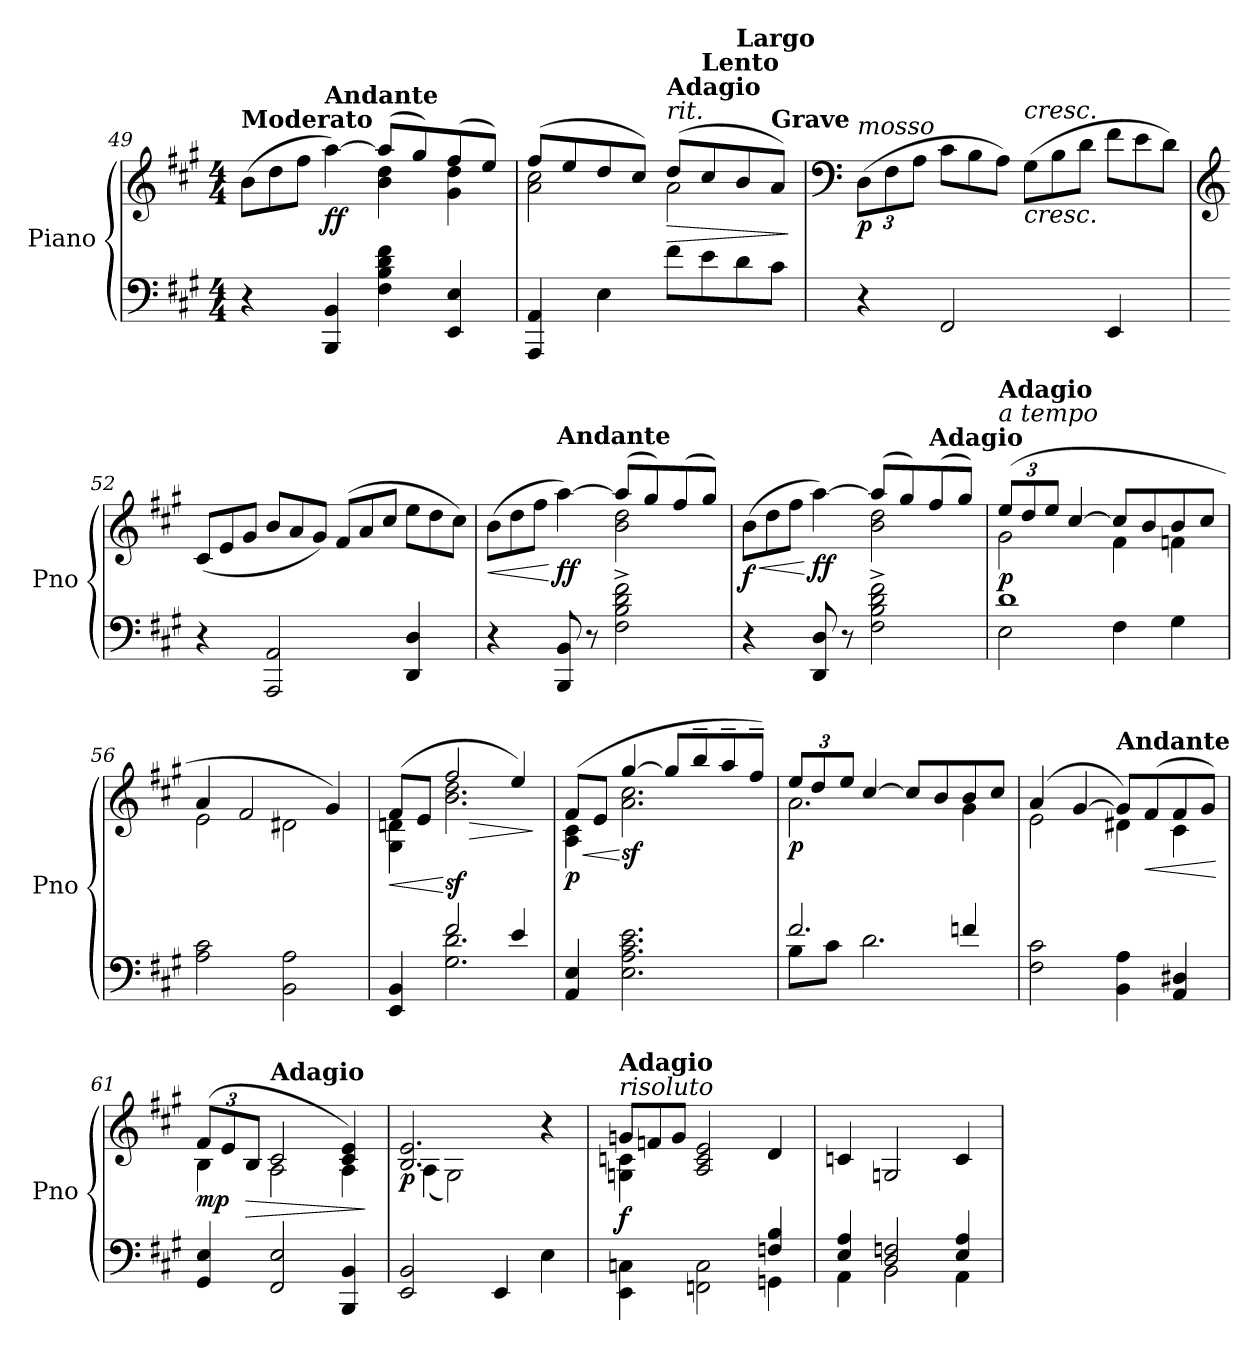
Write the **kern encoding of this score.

**kern	**kern	**dynam
*part1	*part1	*part1
*staff2	*staff1	*staff1/2
*I"Piano	*	*
*I'Pno	*	*
*clefF4	*clefG2	*
*k[f#c#g#]	*k[f#c#g#]	*
*M4/4	*M4/4	*
*	*Xtuplet	*
=49	=49	=49
*	*^	*
!	!LO:TX:a:B:t=Moderato	!	!
4r	(>12b\L	2ryy	.
.	12dd\	.	.
.	12ff#\J	.	.
!	!LO:TX:a:B:t=Andante	!	!
!	!	!	!LO:DY:b
4BBB/ 4BB/	[4aa\)	.	ff
4F#\ 4B\ 4d\ 4f#\	(>8aa/L]	4b\ 4dd\	.
.	8gg#/)	.	.
4EE/ 4E/	(>8ff#/	4g#\ 4dd\	.
.	8ee/J)	.	.
=50	=50	=50	=50
4AAA/ 4AA/	(>8ff#/L	2a\ 2cc#\	.
.	8ee/	.	.
4E\	8dd/	.	.
.	8cc#/J)	.	.
!	!LO:TX:a:i:t=rit.	!	!
!	!LO:TX:a:B:t=Adagio	!	!
!	!	!	!LO:HP:b
8f#\L	(>8dd/L	2a\	>
!	!LO:TX:a:B:t=Lento	!	!
8e\	8cc#/	.	.
!	!LO:TX:a:B:t=Largo	!	!
8d\	8b/	.	.
!	!LO:TX:a:B:t=Grave	!	!
8c#\J	8a/J)	.	.
*	*v	*v	*
.	.	]
=51	=51	=51
*	*clefF4	*
*	*tuplet	*
*	*Xbrackettup	*
!	!LO:TX:a:i:t=mosso	!
!	!	!LO:DY:b
4r	(>12D\L	p
.	12F#\	.
.	12A\J	.
*	*Xtuplet	*
2FF#/	12c#\L	.
.	12B\	.
.	12A\J)	.
!	!LO:TX:a:i:t=cresc.	!
!	!	!LO:HP:b
.	(>12G#\L	<
.	12B\	.
.	12d\J	.
4EE/	12f#\L	.
.	12e\	.
.	12d\J)	.
!!LO:LB:g=z
=52	=52	=52
*	*clefG2	*
4r	(<12c#/L	.
.	12e/	.
.	12g#/J	.
2AAA/ 2AA/	12b/L	.
.	12a/	.
.	12g#/J)	.
.	(>12f#/L	.
.	12a/	.
.	12cc#/J	.
4DD/ 4D/	12ee\L	.
.	12dd\	.
.	12cc#\J)	.
=53	=53	=53
!	!LO:TX:a:B:t=Moderato	!
!	!	!LO:HP:b
*	*^	*
4r	(>12b\L	2ryy	<
.	12dd\	.	.
.	12ff#\J	.	.
!	!LO:TX:a:B:t=Andante	!	!
!	!	!	!LO:DY:n=1:b
8BBB/ 8BB/	[4aa\)	.	[ [ ff
8r	.	.	.
2F#\^ 2B\^ 2d\^ 2f#\^	(>8aa/L]	2b\ 2dd\	.
.	8gg#/)	.	.
.	(>8ff#/	.	.
.	8gg#/J)	.	.
=54	=54	=54	=54
!	!	!	!LO:HP:b
!	!	!	!LO:DY:n=1:b
4r	(>12b\L	2ryy	< f
.	12dd\	.	.
.	12ff#\J	.	.
!	!	!	!LO:DY:n=2:b
8DD/ 8D/	[4aa\)	.	[ ff
8r	.	.	.
2F#\^ 2B\^ 2d\^ 2f#\^	(>8aa/L]	2b\ 2dd\	.
.	8gg#/)	.	.
!	!LO:TX:a:B:t=Adagio	!	!
.	(>8ff#/	.	.
.	8gg#/J)	.	.
=55	=55	=55	=55
*^	*	*	*
*	*	*tuplet	*	*
!	!	!LO:TX:a:i:t=a tempo	!	!
!	!	!LO:TX:a:B:t=Adagio	!	!
!	!	!	!	!LO:DY:b
1d	2E\	(>12ee/L	2g#\	p
.	.	12dd/	.	.
.	.	12ee/J	.	.
.	.	[4cc#/	.	.
.	4F#\	8cc#/L]	4f#\	.
.	.	8b/	.	.
.	4G#\	8b/	4fn\	.
.	.	8cc#/J	.	.
*v	*v	*	*	*
=56	=56	=56	=56
2A\ 2c#\	4a/	2e\	.
.	2f#/	.	.
2BB\ 2A\	.	2d#X\	.
.	4g#/)	.	.
!!LO:LB:g=z	!!
=57	=57	=57	=57
*^	*	*	*
!	!	!	!	!LO:HP:b
4EE/ 4BB/	4ryy	(>8f#/L	4G#\ 4dn\	<
.	.	8e/J	.	.
!	!	!	!	!LO:HP:n=1:b
!	!	!	!	!LO:DY:n=1:b
2f#/	2.G#\ 2.d\	2ff#/	2.b\ 2.dd\	[ > sf
4e/	.	4ee/)	.	.
*v	*v	*	*	*
*	*v	*v	*
.	.	]
=58	=58	=58
!	!	!LO:HP:b
*	*^	*
!	!	!	!LO:DY:n=1:b
4AA/ 4E/	(>8f#/L	4A\ 4c#\	< p
.	8e/J	.	.
!	!	!	!LO:DY:n=2:b
2.E\ 2.A\ 2.c#\ 2.e\	[4gg#/	2.a\ 2.cc#\	[ sf
.	8gg#/L]	.	.
.	8bb~/	.	.
.	8aa~/	.	.
.	8ff#~/J)	.	.
=59	=59	=59	=59
*^	*	*	*
!	!	!	!	!LO:DY:b
2.f#/	8B\L	12ee/L	2.a\	p
.	.	12dd/	.	.
.	8c#\J	.	.	.
.	.	12ee/J	.	.
.	2.d\	[4cc#/	.	.
.	.	8cc#/L]	.	.
.	.	8b/	.	.
4fn/	.	8b/	4g#\	.
.	.	8cc#/J	.	.
*v	*v	*	*	*
=60	=60	=60	=60
2F#\ 2c#\	(>4a/	2e\	.
.	[4g#/	.	.
!	!LO:TX:a:B:t=Andante	!	!
4BB\ 4A\	8g#/L])	4d#X\	.
!	!	!	!LO:HP:b
.	(>8f#/	.	<
4AA/ 4D#X/	8f#/	4c#\	.
.	8g#/J)	.	.
*	*v	*v	*
.	.	[
=61	=61	=61
*	*^	*
!	!	!	!LO:DY:b
4GG#/ 4E/	(>12f#/L	4B\	mp
.	12e/	.	.
!	!	!	!LO:HP:b
.	12B/J	.	>
!	!LO:TX:a:B:t=Adagio	!	!
2FF#/ 2E/	2c#/	2A\	.
4BBB/ 4BB/	4c#/ 4e/)	4A\	.
*	*v	*v	*
.	.	]
=62	=62	=62
*	*^	*
!	!	!	!LO:DY:b
2EE/ 2BB/	2.B/ 2.e/	(<4A\	p
.	.	2G#\)	.
4EE/	.	.	.
4E\	4r	4ryy	.
!!LO:LB:g=z	!!
=63	=63	=63	=63
*^	*	*	*
*	*	*Xtuplet	*	*
!	!	!LO:TX:a:i:t=risoluto	!	!
!	!	!LO:TX:a:B:t=Adagio	!	!
!	!	!	!	!LO:DY:b
2.ryy	4EE\ 4Cn\	12gn/L	4Gn\ 4cn\	f
.	.	12fn/	.	.
.	.	12g/J	.	.
.	2FFn\ 2C\	2A/ 2c/ 2e/	2.ryy	.
4Fn/ 4B/	4GGn\	4d/	.	.
*	*	*v	*v	*
=64	=64	=64	=64
4E/ 4A/	4AA\	4cn/	.
2D/ 2Fn/	2BB\	2Gn/	.
4E/ 4A/	4AA\	4c/	.
*v	*v	*	*
=	=	=
*-	*-	*-
